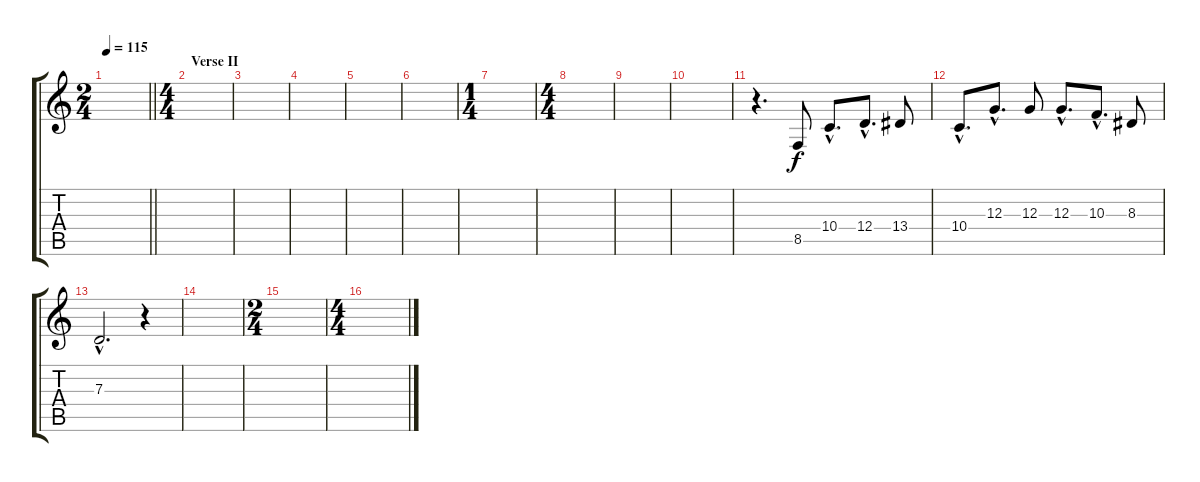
\track "" {instrument trombone}
\staff {score tabs}
\tuning (E4 B3 G3 D3 A2 E2) {hide}
\ts (2 4)
\tempo 115
\clef g2
\barLineRight lightlight
\ks c
|
\ts (4 4)
\section ("" "Verse II")
|
|
|
|
|
\ts (1 4)
|
\ts (4 4)
|
|
|
r.4{d} 8.5.8{dy f} 10.4{hac}.8{d} 12.4{hac}.8{d} 13.4.8 |
10.4{hac}.8{d} 12.3{hac}.8{d} 12.3.8 12.3{hac}.8{d} 10.3{hac}.8{d} 8.3.8 |
7.3{hac}.2{d} r.4 |
|
\ts (2 4)
|
\ts (4 4)
